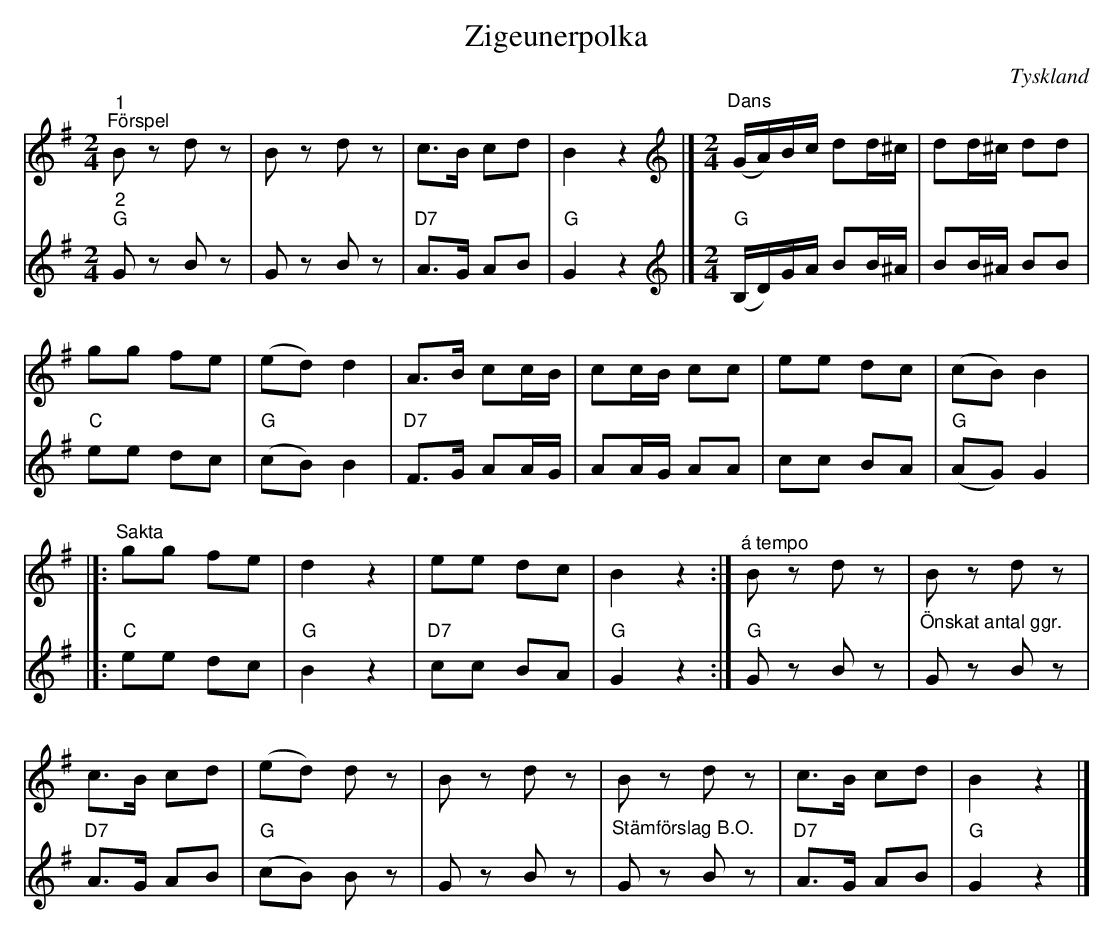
X:1
T:Zigeunerpolka
O:Tyskland
L:1/8
M:2/4
K:G
V:1
"^1""^Förspel" B z d z | B z d z | c>B cd | B2 z2 |] [K:G][M:2/4][K:treble]"^Dans" (G/A/)B/c/ dd/^c/ | dd/^c/ dd |
gg fe | (ed) d2 | A>B cc/B/ | cc/B/ cc | ee dc | (cB) B2 |]:
"^Sakta" gg fe | d2 z2 | ee dc | B2 z2 :|"^á tempo" B z d z | B z d z |
c>B cd | (ed) d z | B z d z | B z d z | c>B cd | B2 z2 |]
V:2
"^2""G" G z B z | G z B z |"D7" A>G AB |"G" G2 z2 |]
[K:G][M:2/4][K:treble]"G" (B,/D/)G/A/ BB/^A/ | BB/^A/ BB |"C" ee dc |"G" (cB) B2 |
"D7" F>G AA/G/ | AA/G/ AA | cc BA |"G" (AG) G2 |]:"C" ee dc |"G" B2 z2 |"D7" cc BA |
"G" G2 z2 :|"G" G z B z |"^Önskat antal ggr." G z B z |"D7" A>G AB |"G" (cB) B z | G z B z |
"^Stämförslag B.O." G z B z |"D7" A>G AB |"G" G2 z2 |]
